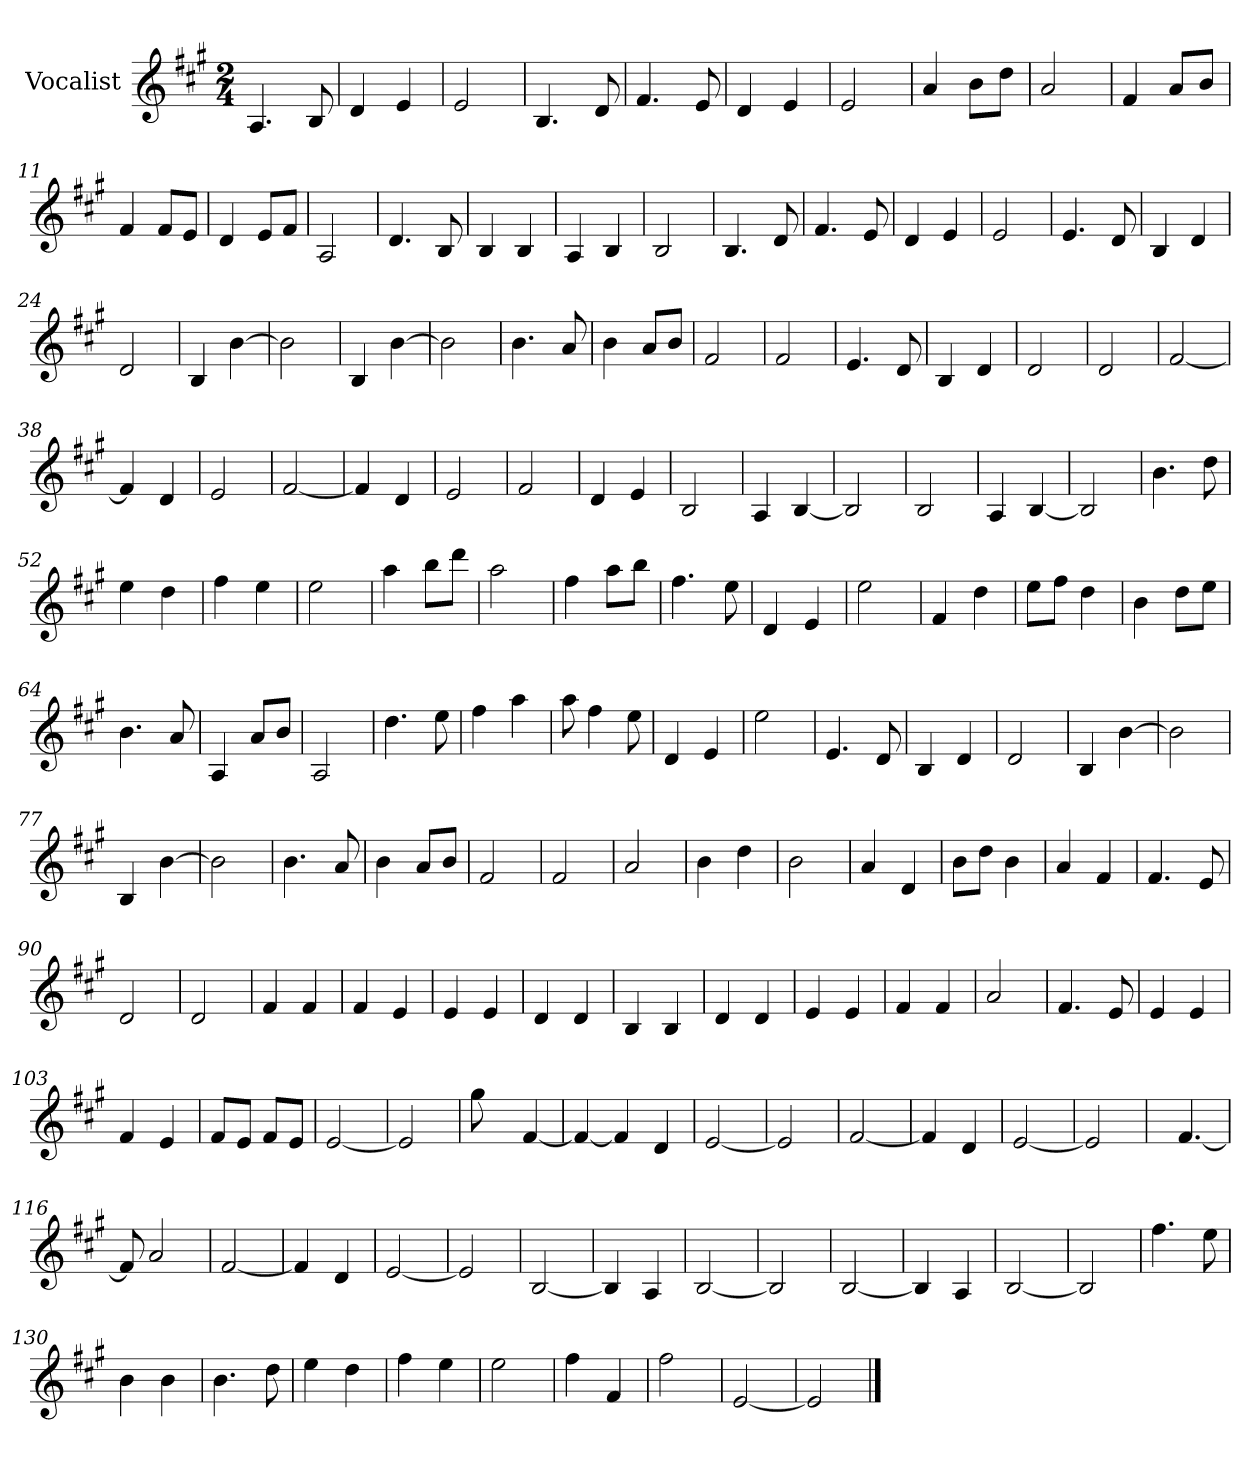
**kern
*part1
*staff1
*I"Vocalist
*k[f#c#g#]
*A:
*M2/4
=1
4.A
8B
=2
4d
4e
=3
2e
=4
4.B
8d
=5
4.f#
8e
=6
4d
4e
=7
2e
=8
4a
8bL
8ddJ
=9
2a
=10
4f#
8aL
8bJ
=11
4f#
8f#L
8eJ
=12
4d
8eL
8f#J
=13
2A
=14
4.d
8B
=15
4B
4B
=16
4A
4B
=17
2B
=18
4.B
8d
=19
4.f#
8e
=20
4d
4e
=21
2e
=22
4.e
8d
=23
4B
4d
=24
2d
=25
4B
[4b
=26
2b]
=27
4B
[4b
=28
2b]
=29
4.b
8a
=30
4b
8aL
8bJ
=31
2f#
=32
2f#
=33
4.e
8d
=34
4B
4d
=35
2d
=36
2d
=37
[2f#
=38
4f#]
4d
=39
2e
=40
[2f#
=41
4f#]
4d
=42
2e
=43
2f#
=44
4d
4e
=45
2B
=46
4A
[4B
=47
2B]
=48
2B
=49
4A
[4B
=50
2B]
=51
4.b
8dd
=52
4ee
4dd
=53
4ff#
4ee
=54
2ee
=55
4aa
8bbL
8dddJ
=56
2aa
=57
4ff#
8aaL
8bbJ
=58
4.ff#
8ee
=59
4d
4e
=60
2ee
=61
4f#
4dd
=62
8eeL
8ff#J
4dd
=63
4b
8ddL
8eeJ
=64
4.b
8a
=65
4A
8aL
8bJ
=66
2A
=67
4.dd
8ee
=68
4ff#
4aa
=69
8aa
4ff#
8ee
=70
4d
4e
=71
2ee
=72
4.e
8d
=73
4B
4d
=74
2d
=75
4B
[4b
=76
2b]
=77
4B
[4b
=78
2b]
=79
4.b
8a
=80
4b
8aL
8bJ
=81
2f#
=82
2f#
=83
2a
=84
4b
4dd
=85
2b
=86
4a
4d
=87
8bL
8ddJ
4b
=88
4a
4f#
=89
4.f#
8e
=90
2d
=91
2d
=92
4f#
4f#
=93
4f#
4e
=94
4e
4e
=95
4d
4d
=96
4B
4B
=97
4d
4d
=98
4e
4e
=99
4f#
4f#
=100
2a
=101
4.f#
8e
=102
4e
4e
=103
4f#
4e
=104
8f#L
8eJ
8f#L
8eJ
=105
[2e
=106
2e]
=107
8gg#
8ryy
[4f#
=108
4f#_
4f#]
4d
=109
[2e
=110
2e]
=111
[2f#
=112
4f#]
4d
=113
[2e
=114
2e]
=115
8ryy
[4.f#
=116
8f#]
2a
=117
[2f#
=118
4f#]
4d
=119
[2e
=120
2e]
=121
[2B
=122
4B]
4A
=123
[2B
=124
2B]
=125
[2B
=126
4B]
4A
=127
[2B
=128
2B]
=129
4.ff#
8ee
=130
4b
4b
=131
4.b
8dd
=132
4ee
4dd
=133
4ff#
4ee
=134
2ee
=135
4ff#
4f#
=136
2ff#
=137
[2e
=138
2e]
==
*-
